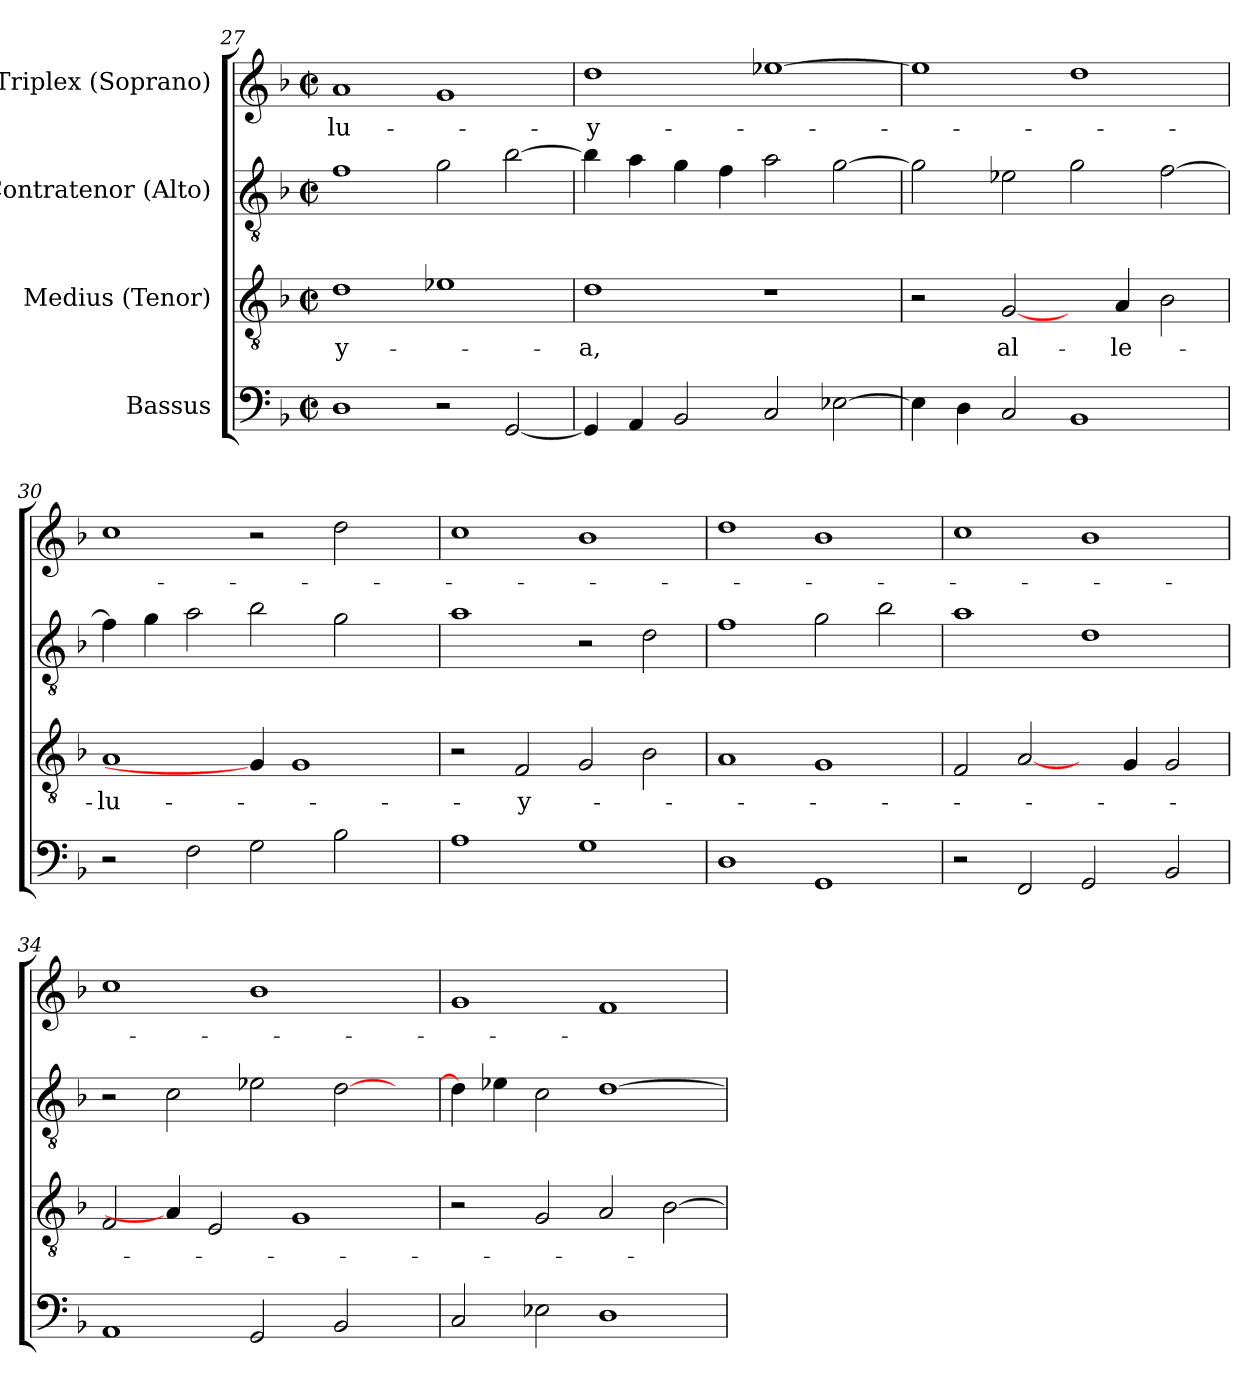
**kern	**kern	**text	**kern	**kern	**text
*part4	*part3	*part3	*part2	*part1	*part1
*staff4	*staff3	*staff3	*staff2	*staff1	*staff1
*I"Bassus	*I"Medius (Tenor)	*	*I"Contratenor (Alto)	*I"Triplex (Soprano)	*
*clefF4	*clefGv2	*	*clefGv2	*clefG2	*
*k[b-]	*k[b-]	*	*k[b-]	*k[b-]	*
*F:	*F:	*	*F:	*F:	*
*M2/2	*M2/2	*	*M2/2	*M2/2	*
*met(c|)	*met(c|)	*	*met(c|)	*met(c|)	*
=27	=27	=27	=27	=27	=27
!	!	!LO:LY:b	!	!	!LO:LY:b
1D	1d	-y-	1f	1a	-lu-
2r	1e-X	.	2g\	1g	.
[2GG/	.	.	[2b-\	.	.
=28	=28	=28	=28	=28	=28
!	!	!LO:LY:b	!	!	!LO:LY:b
4GG/]	1d	-a,	4b-\]	1dd	-y-
4AA/	.	.	4a\	.	.
2BB-/	.	.	4g\	.	.
.	.	.	4f\	.	.
2C/	1r	.	2a\	[1ee-X	.
[2E-X\	.	.	[2g\	.	.
!!LO:PB:g=z
=29	=29	=29	=29	=29	=29
4E-\]	2r	.	2g\]	1ee-]	.
4D\	.	.	.	.	.
!	!	!LO:LY:b	!	!	!
2C/	[2G/	al-	2e-X\	.	.
1BB-	4ryy	.	2g\	1dd	.
!	!	!LO:LY:b	!	!	!
.	4A/	-le-	.	.	.
.	2B-\	.	[2f\	.	.
=30	=30	=30	=30	=30	=30
!	!	!LO:LY:b	!	!	!
2r	1A	-lu-	4f\]	1cc	.
.	.	.	4g\	.	.
2F\	.	.	2a\	.	.
2G\	4G/]	.	2b-\	2r	.
.	1G	.	.	.	.
2B-\	.	.	2g\	2dd\	.
4ryy	.	.	4ryy	4ryy	.
=31	=31	=31	=31	=31	=31
1A	2r	.	1a	1cc	.
!	!	!LO:LY:b	!	!	!
.	2F/	-y-	.	.	.
1G	2G/	.	2r	1b-	.
.	2B-\	.	2d\	.	.
=32	=32	=32	=32	=32	=32
1D	1A	.	1f	1dd	.
1GG	1G	.	2g\	1b-	.
.	.	.	2b-\	.	.
=33	=33	=33	=33	=33	=33
2r	2F/	.	1a	1cc	.
2FF/	[2A/	.	.	.	.
2GG/	4ryy	.	1d	1b-	.
.	4G/	.	.	.	.
2BB-/	2G/	.	.	.	.
!!LO:LB:g=z
=34	=34	=34	=34	=34	=34
1AA	2F/	.	2r	1cc	.
.	4A/]	.	2c\	.	.
.	2E/	.	.	.	.
2GG/	.	.	2e-X\	1b-	.
.	1G	.	.	.	.
2BB-/	.	.	[2d\	.	.
4ryy	.	.	4ryy	4ryy	.
=35	=35	=35	=35	=35	=35
2C/	2r	.	4d\]	1g	.
.	.	.	4e-X\	.	.
2E-X\	2G/	.	2c\	.	.
1D	2A/	.	[1d	1f	.
.	[2B-\	.	.	.	.
=	=	=	=	=	=
*-	*-	*-	*-	*-	*-
